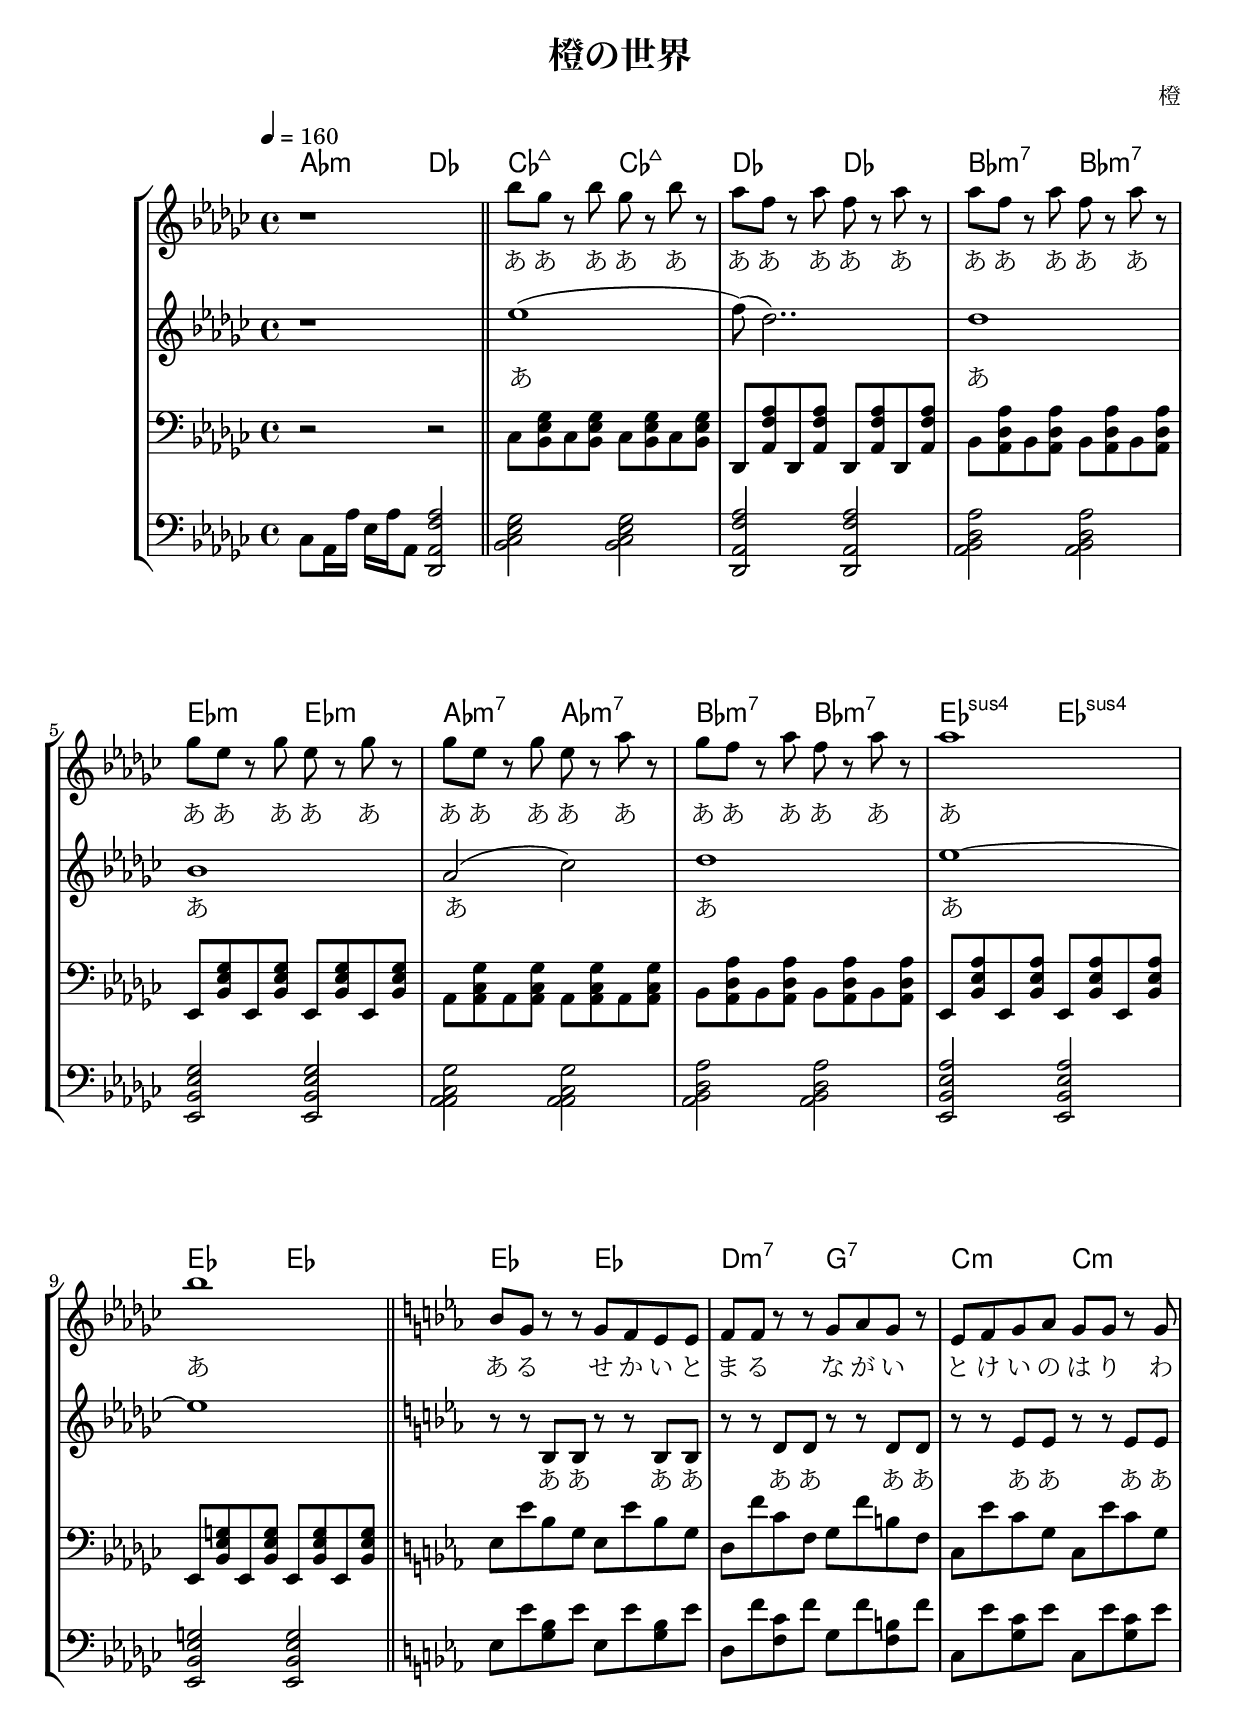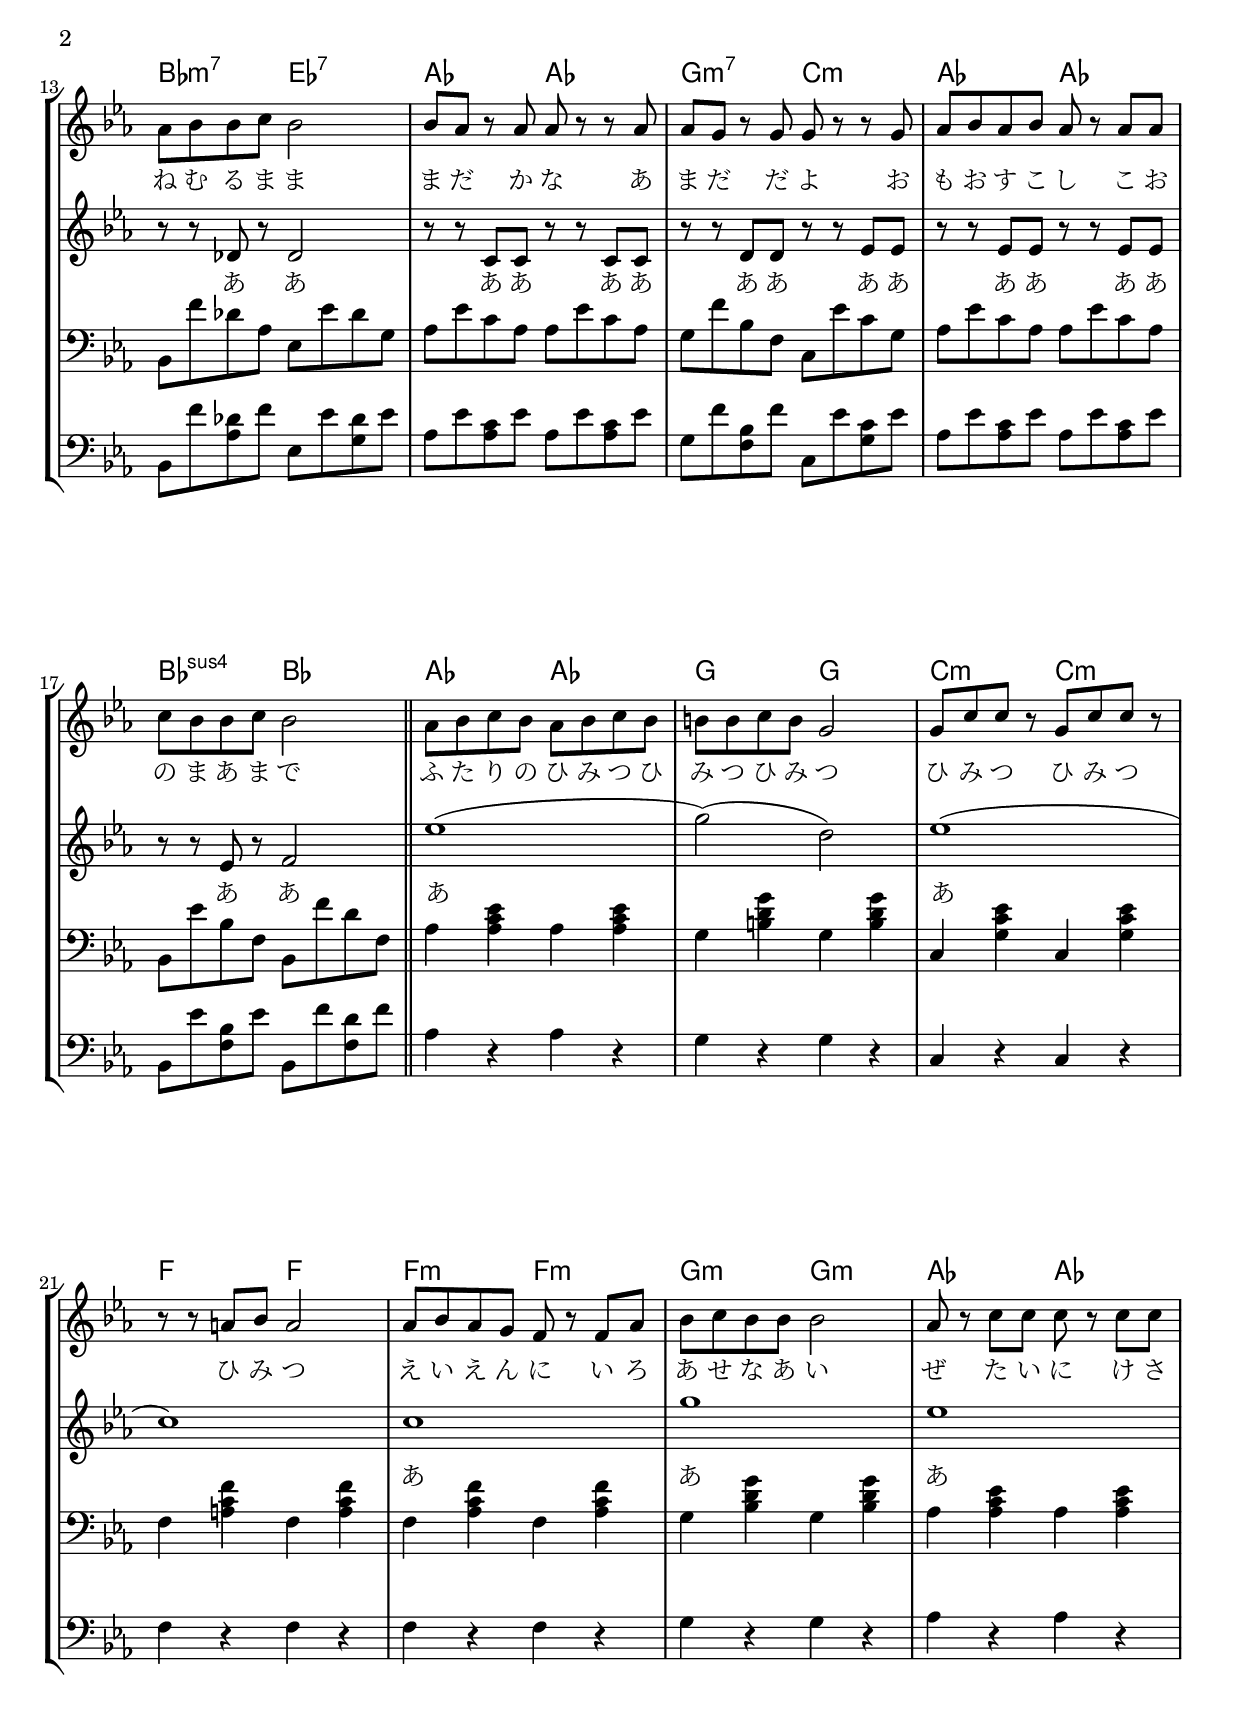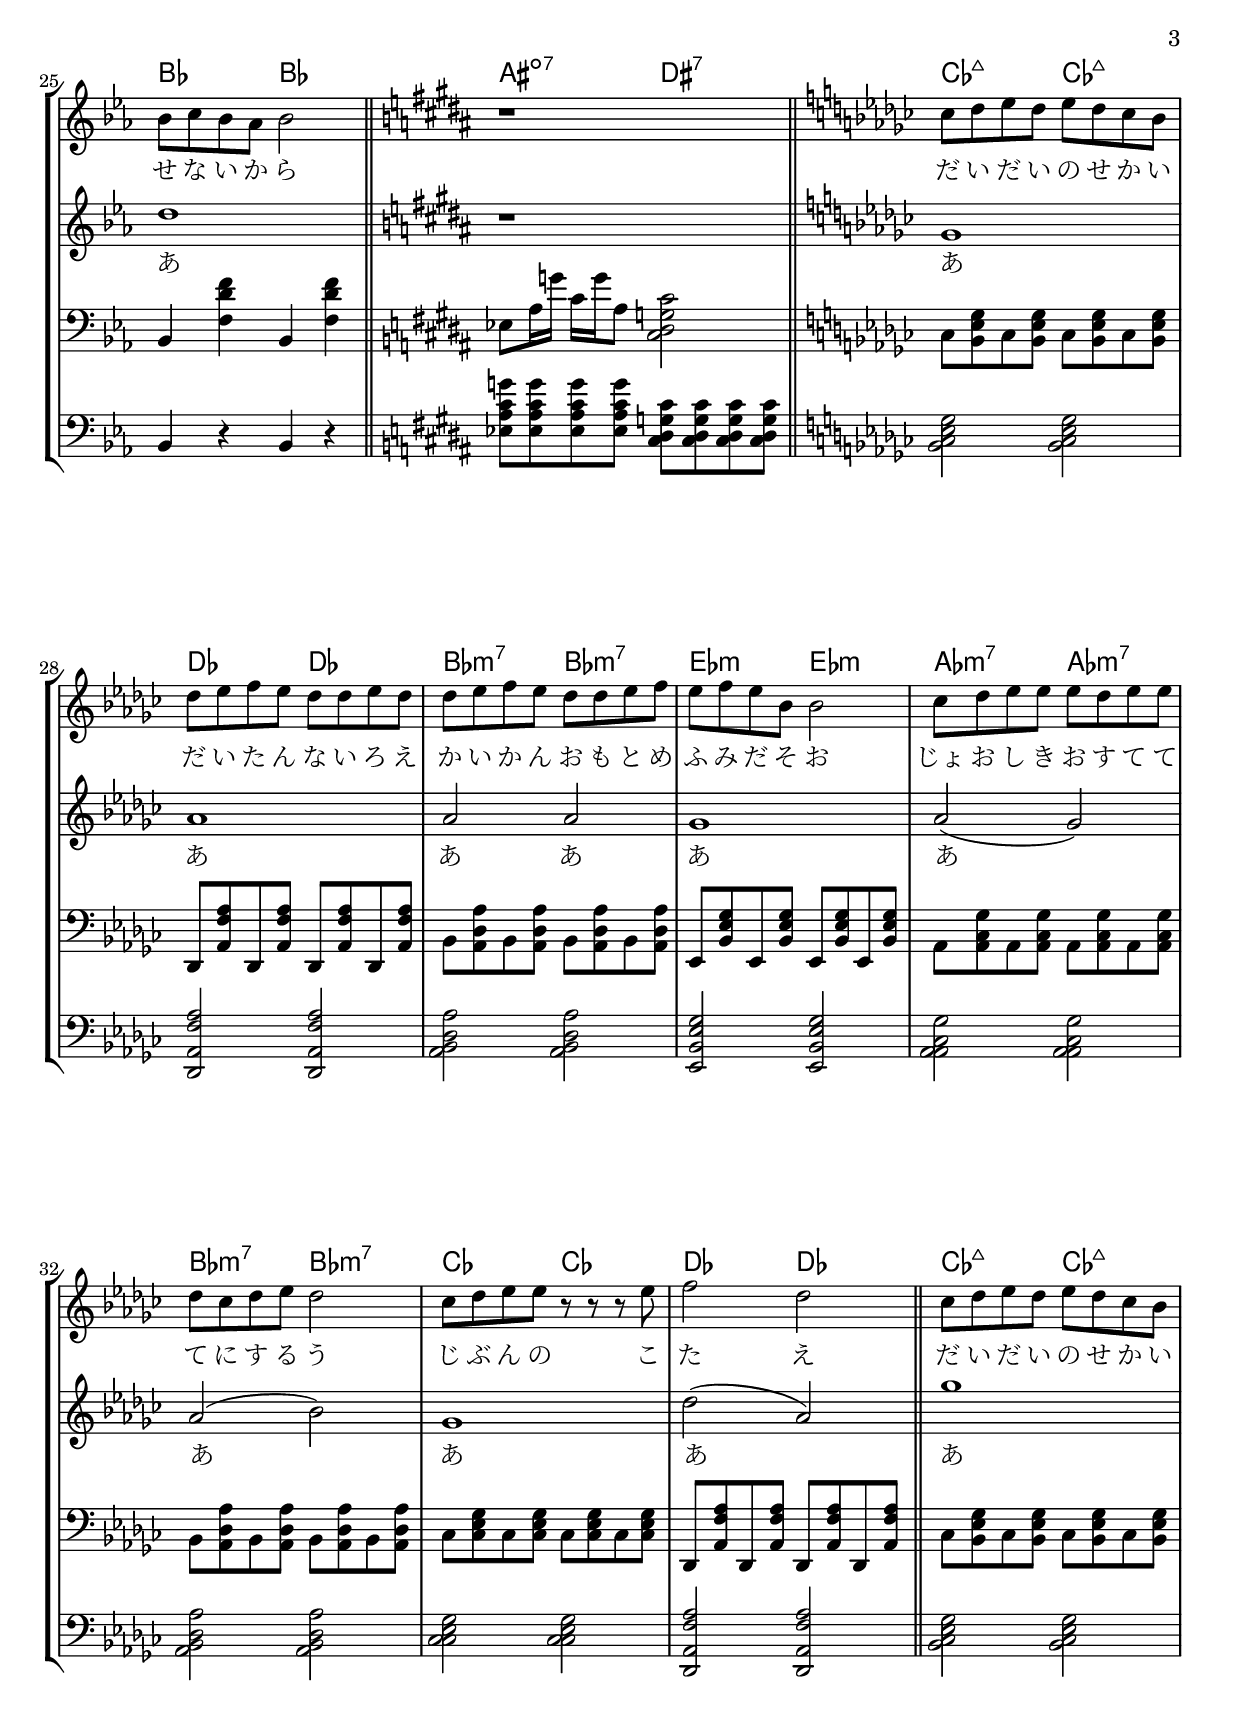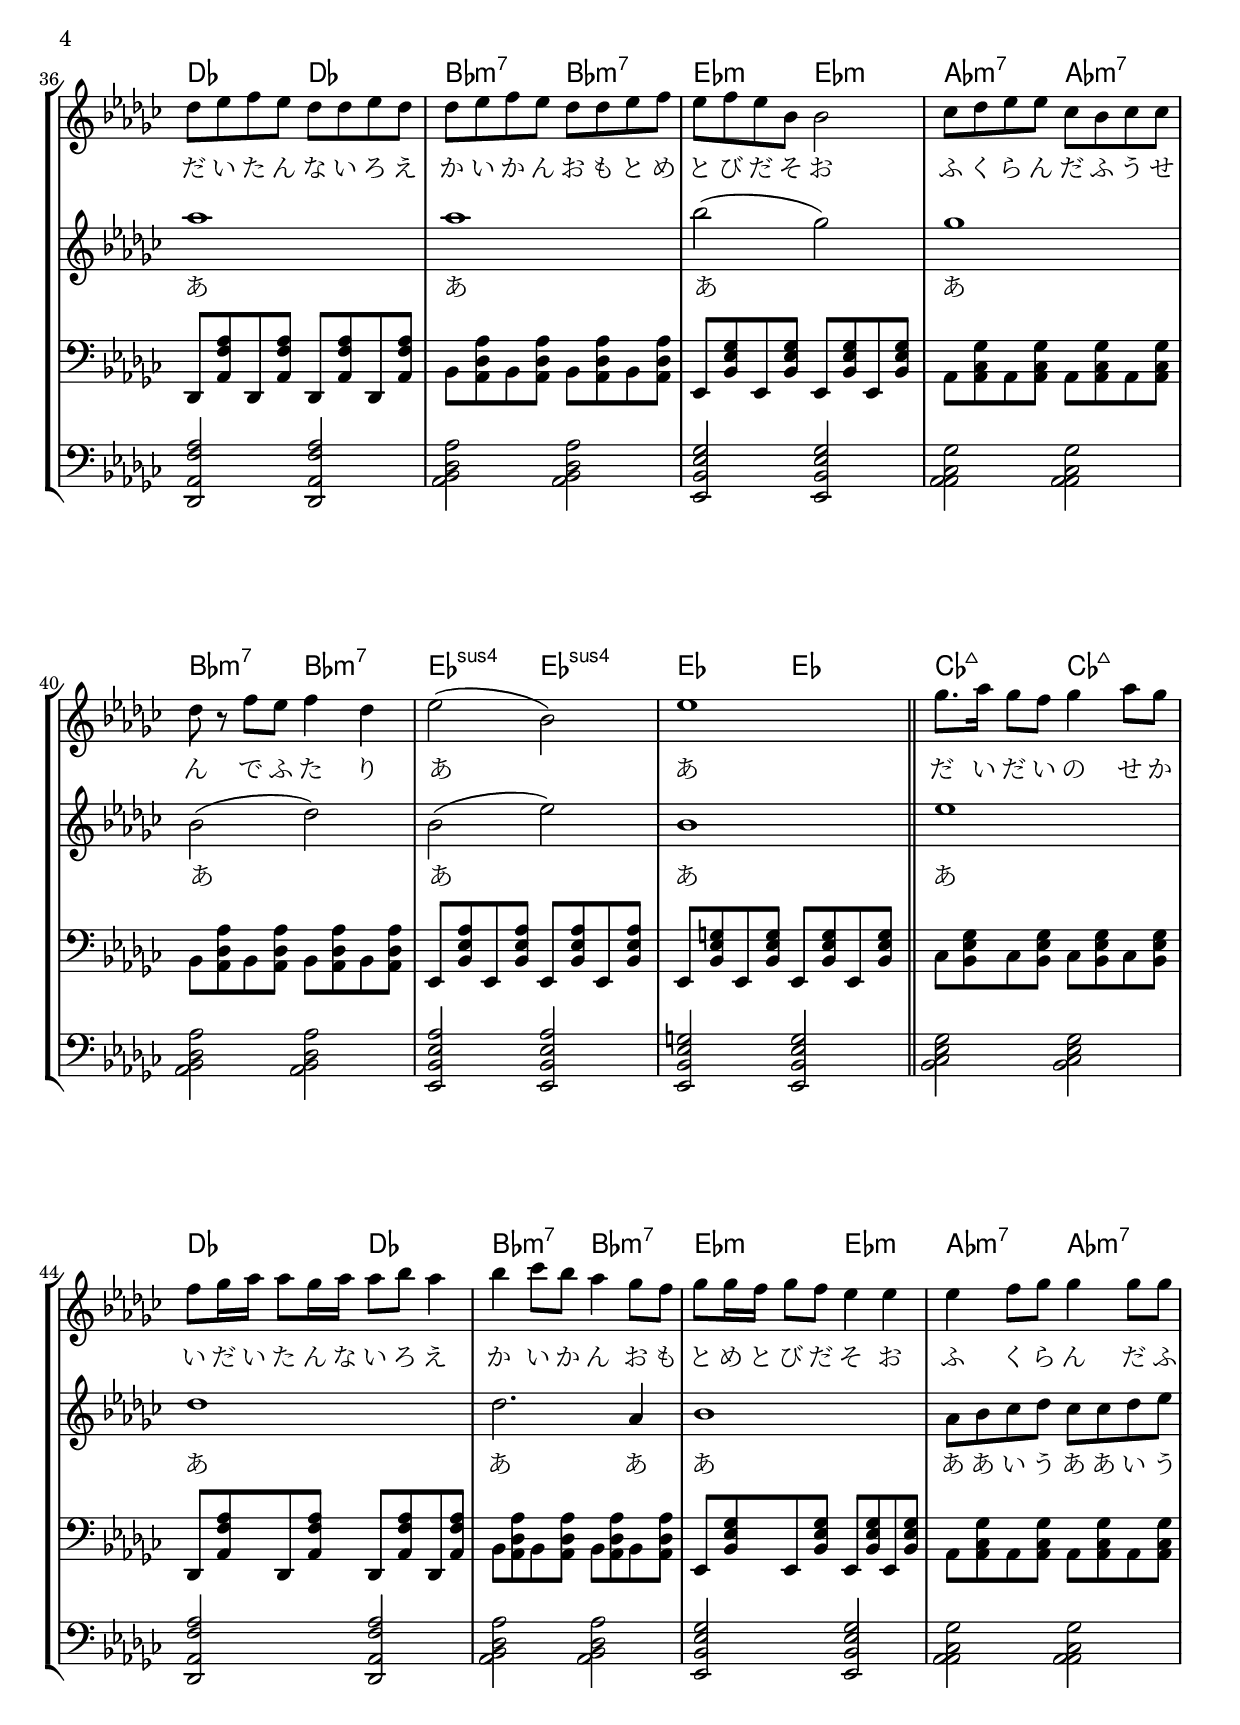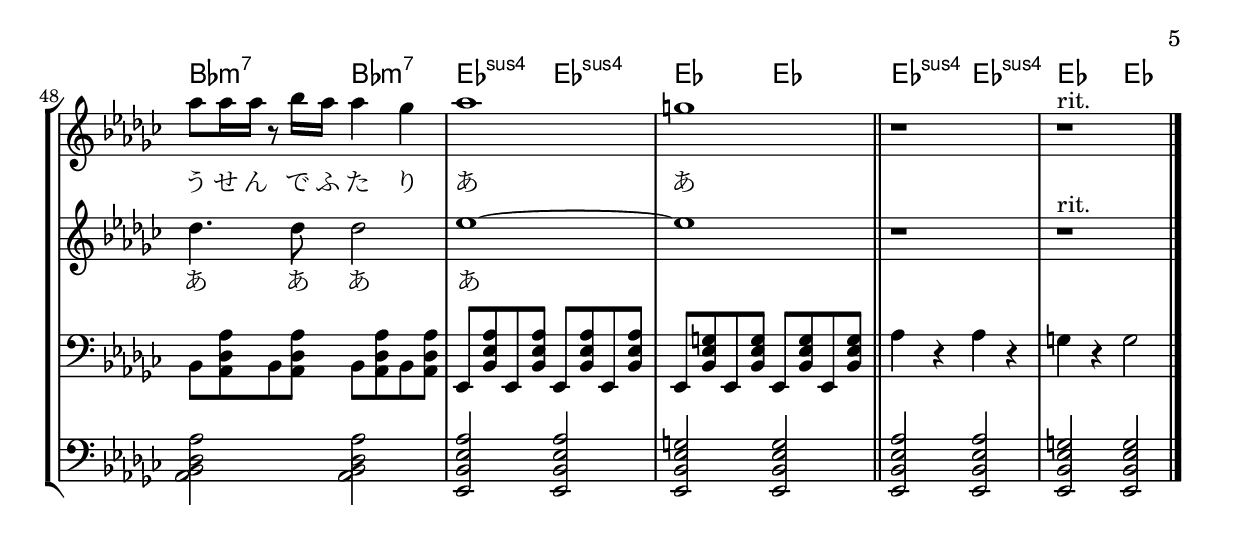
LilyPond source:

\version "2.12.1"

\header {
	title = \markup {橙の世界}
	composer = \markup \center-column {橙}
}

harmony = \chordmode {
	as2:m des 

	ces:maj7 ces:maj7 des des bes:min7 bes:min7 es:m es:m as:min7 as:min7 bes:min7 bes:min7 es:sus4 es:sus4 es es 

	es es d:m7 g:7 c:m c:m bes:min7 es:7 as as g:min7 c:m as as bes:sus4 bes 

	as as g g c:m c:m f f f:m f:m g:m g:m as as bes bes 

	ais:dim7 dis:7 

	ces:maj7 ces:maj7 des des bes:min7 bes:min7 es:m es:m as:min7 as:min7 bes:min7 bes:min7 ces ces des des 

	ces:maj7 ces:maj7 des des bes:min7 bes:min7 es:m es:m as:min7 as:min7 bes:min7 bes:min7 es:sus4 es:sus4 es es 

	ces:maj7 ces:maj7 des des bes:min7 bes:min7 es:m es:m as:min7 as:min7 bes:min7 bes:min7 es:sus4 es:sus4 es es 

	es:sus4 es:sus4 es es 
}

melody = {
	\key ges \major
	\tempo 4 = 160
	r1   
	\set Staff.midiInstrument = #"Lead 3 (calliope)"
	bes''8  ges''8  r8  bes''8  ges''8  r8  bes''8  r8 
	as''8  f''8  r8  as''8  f''8  r8  as''8  r8 
	as''8  f''8  r8  as''8  f''8  r8  as''8  r8 
	ges''8  es''8  r8  ges''8  es''8  r8  ges''8  r8 
	ges''8  es''8  r8  ges''8  es''8  r8  as''8  r8 
	ges''8  f''8  r8  as''8  f''8  r8  as''8  r8 
	as''1 
	bes''1
	\set Staff.midiInstrument = #"fss0.32"
		\key es \major
bes'8  g'8  r8  r8  g'8  f'8  es'8  es'8 
	f'8  f'8  r8  r8  g'8  as'8  g'8  r8 
	es'8  f'8  g'8  as'8  g'8  g'8  r8  g'8 
	as'8  bes'8  bes'8  c''8  bes'2 
	bes'8  as'8  r8  as'8  as'8  r8  r8  as'8 
	as'8  g'8  r8  g'8  g'8  r8  r8  g'8 
	as'8  bes'8  as'8  bes'8  as'8  r8  as'8  as'8 
	c''8  bes'8  bes'8  c''8  bes'2
	\set Staff.midiInstrument = #"fss0.32"
	as'8  bes'8  c''8  bes'8  as'8  bes'8  c''8  bes'8 
	b'8  b'8  c''8  b'8  g'2 
	g'8  c''8  c''8  r8  g'8  c''8  c''8  r8 
	r8  r8  a'8  bes'8  a'2 
	as'8  bes'8  as'8  g'8  f'8  r8  f'8  as'8 
	bes'8  c''8  bes'8  bes'8  bes'2 
	as'8  r8  c''8  c''8  c''8  r8  c''8  c''8 
	bes'8  c''8  bes'8  as'8  bes'2
	\key b \major
	r1   
	\set Staff.midiInstrument = #"fss0.32"
		\key ges \major
ces''8  des''8  es''8  des''8  es''8  des''8  ces''8  bes'8 
	des''8  es''8  f''8  es''8  des''8  des''8  es''8  des''8 
	des''8  es''8  f''8  es''8  des''8  des''8  es''8  f''8 
	es''8  f''8  es''8  bes'8  bes'2 
	ces''8  des''8  es''8  es''8  es''8  des''8  es''8  es''8 
	des''8  ces''8  des''8  es''8  des''2 
	ces''8  des''8  es''8  es''8  r8  r8  r8  es''8 
	f''2  des''2
	\set Staff.midiInstrument = #"fss0.32"
	ces''8  des''8  es''8  des''8  es''8  des''8  ces''8  bes'8 
	des''8  es''8  f''8  es''8  des''8  des''8  es''8  des''8 
	des''8  es''8  f''8  es''8  des''8  des''8  es''8  f''8 
	es''8  f''8  es''8  bes'8  bes'2 
	ces''8  des''8  es''8  es''8  ces''8  bes'8  ces''8  ces''8 
	des''8  r8  f''8  es''8  f''4  des''4 
	es''2  (bes'2) 
	es''1
	\set Staff.midiInstrument = #"Lead 3 (calliope)"
	ges''8.  as''16  ges''8  f''8  ges''4  as''8  ges''8 
	f''8  ges''16  as''16  as''8  ges''16  as''16  as''8  bes''8  as''4 
	bes''4  ces'''8  bes''8  as''4  ges''8  f''8 
	ges''8  ges''16  f''16  ges''8  f''8  es''4  es''4 
	es''4  f''8  ges''8  ges''4  ges''8  ges''8 
	as''8  as''16  as''16  r8  bes''16  as''16  as''4  ges''4 
	as''1 
	g''1
	r1 | r1^"rit." \bar "|."
}

words = \lyricmode {
	
	あ  あ  あ  あ  あ  あ  あ  あ  あ  あ  あ  あ  あ  あ  あ  あ  あ  あ  あ  あ  あ  あ  あ  あ  あ  あ  あ  あ  あ  あ  あ  あ  
	あ  る  せ  か  い  と  ま  る  な  が  い  と  け  い  の  は  り  わ  ね  む  る  ま  ま  ま  だ  か  な  あ  ま  だ  だ  よ  お  も  お  す  こ  し  こ  お  の  ま  あ  ま  で  
	ふ  た  り  の  ひ  み  つ  ひ  み  つ  ひ  み  つ  ひ  み  つ  ひ  み  つ  ひ  み  つ  え  い  え  ん  に  い  ろ  あ  せ  な  あ  い  ぜ  た  い  に  け  さ  せ  な  い  か  ら  
	
	だ  い  だ  い  の  せ  か  い  だ  い  た  ん  な  い  ろ  え  か  い  か  ん  お  も  と  め  ふ  み  だ  そ  お  じょ  お  し  き  お  す  て  て  て  に  す  る  う  じ  ぶ  ん  の  こ  た  え  
	だ  い  だ  い  の  せ  か  い  だ  い  た  ん  な  い  ろ  え  か  い  か  ん  お  も  と  め  と  び  だ  そ  お  ふ  く  ら  ん  だ  ふ  う  せ  ん  で  ふ  た  り  あ  あ  
	だ  い  だ  い  の  せ  か  い  だ  い  た  ん  な  い  ろ  え  か  い  か  ん  お  も  と  め  と  び  だ  そ  お  ふ  く  ら  ん  だ  ふ  う  せ  ん  で  ふ  た  り  あ  あ  
	
}

secondmelody = {
	\key ges \major
	\tempo 4 = 160
	r1   
	\set Staff.midiInstrument = #"FX 7 (echoes)"
	es''1 
	(f''8)  (des''2..) 
	des''1 
	bes'1 
	as'2  (ces''2) 
	des''1 
	es''1~ 
	es''1
 	\set Staff.midiInstrument = #"Harpsichord"
		\key es \major
r8  r8  bes8  bes8  r8  r8  bes8  bes8 
	r8  r8  d'8  d'8  r8  r8  d'8  d'8 
	r8  r8  es'8  es'8  r8  r8  es'8  es'8 
	r8  r8  des'8  r8  des'2 
	r8  r8  c'8  c'8  r8  r8  c'8  c'8 
	r8  r8  d'8  d'8  r8  r8  es'8  es'8 
	r8  r8  es'8  es'8  r8  r8  es'8  es'8 
	r8  r8  es'8  r8  f'2
	\set Staff.midiInstrument = #"Pad 4 (choir)"
	es''1 
	(g''2)  (d''2) 
	es''1 
	(c''1) 
	c''1 
	g''1 
	es''1 
	d''1
	\key b \major
	r1   
	\set Staff.midiInstrument = #"Brass Section"
		\key ges \major
ges'1 
	as'1 
	as'2  as'2 
	ges'1 
	as'2  (ges'2) 
	as'2  (bes'2) 
	ges'1 
	des''2  (as'2)
	\set Staff.midiInstrument = #"Brass Section"
	ges''1 
	as''1 
	as''1 
	bes''2  (ges''2) 
	ges''1 
	bes'2  (des''2) 
	bes'2  (es''2) 
	bes'1
	\set Staff.midiInstrument = #"Electric Guitar (jazz)"
	es''1 
	des''1 
	des''2.  as'4 
	bes'1 
	as'8  bes'8  ces''8  des''8  ces''8  ces''8  des''8  es''8 
	des''4.  des''8  des''2 
	es''1~ 
	es''1
 	r1 | r1^"rit." \bar "|."
}

secondwords = \lyricmode {
	
	あ  あ  あ  あ  あ  あ  
	あ  あ  あ  あ  あ  あ  あ  あ  あ  あ  あ  あ  あ  あ  あ  あ  あ  あ  あ  あ  あ  あ  あ  あ  あ  あ  あ  あ  
	あ  あ  あ  あ  あ  あ  
	
	あ  あ  あ  あ  あ  あ  あ  あ  あ  
	あ  あ  あ  あ  あ  あ  あ  あ  
	あ  あ  あ  あ  あ  あ  あ  い  う  あ  あ  い  う  あ  あ  あ  あ  
	
}

tempochange = {
	\tempo 4 = 160
	r1 \bar "||"
	\tempo 4 = 160
	r1 | r1 | r1 | r1 | r1 | r1 | r1 | r1 \bar "||"
	\tempo 4 = 160
	r1 | r1 | r1 | r1 | r1 | r1 | r1 | r1 \bar "||"
	\tempo 4 = 160
	r1 | r1 | r1 | r1 | r1 | r1 | r1 | r1 \bar "||"
	\tempo 4 = 160
	r1 \bar "||"
	\tempo 4 = 160
	r1 | r1 | r1 | r1 | r1 | r1 | r1 | r1 \bar "||"
	\tempo 4 = 160
	r1 | r1 | r1 | r1 | r1 | r1 | r1 | r1 \bar "||"
	\tempo 4 = 160
	r1 | r1 | r1 | r1 | r1 | r1 | r1 | r1 \bar "||"
	\tempo 4 = 160
	r1 | \tempo 4 = 120 r2 \tempo 4 = 106 r2 \bar "|."
}

mainacc = {
	\clef bass
	\set Staff.midiInstrument = #"Blown Bottle"
	\key ges \major
	\tempo 4 = 160
	r2
	r2
	\bar "||"

	\set Staff.midiInstrument = #"Tenor Sax"
	ces8 <bes, es ges> ces <bes, es ges>
	ces8 <bes, es ges> ces <bes, es ges>
	des,8 <as, f as> des, <as, f as>
	des,8 <as, f as> des, <as, f as>
	bes,8 <as, des as> bes, <as, des as>
	bes,8 <as, des as> bes, <as, des as>
	es,8 <bes, es ges> es, <bes, es ges>
	es,8 <bes, es ges> es, <bes, es ges>
	as,8 <as, ces ges> as, <as, ces ges>
	as,8 <as, ces ges> as, <as, ces ges>
	bes,8 <as, des as> bes, <as, des as>
	bes,8 <as, des as> bes, <as, des as>
	es,8 <bes, es as> es, <bes, es as>
	es,8 <bes, es as> es, <bes, es as>
	es,8 <bes, es g> es, <bes, es g>
	es,8 <bes, es g> es, <bes, es g>
	\bar "||"

	\set Staff.midiInstrument = #"Tenor Sax"
	\key es \major
	es8 es' bes g
	es8 es' bes g
	d8 f' c' f
	g8 f' b f
	c8 es' c' g
	c8 es' c' g
	bes,8 f' des' as
	es8 es' des' g
	as8 es' c' as
	as8 es' c' as
	g8 f' bes f
	c8 es' c' g
	as8 es' c' as
	as8 es' c' as
	bes,8 es' bes f
	bes,8 f' d' f
	\bar "||"

	\set Staff.midiInstrument = #"Tenor Sax"
	as4 <as c' es'>4
	as4 <as c' es'>4
	g4 <b d' g'>4
	g4 <b d' g'>4
	c4 <g c' es'>4
	c4 <g c' es'>4
	f4 <a c' f'>4
	f4 <a c' f'>4
	f4 <as c' f'>4
	f4 <as c' f'>4
	g4 <bes d' g'>4
	g4 <bes d' g'>4
	as4 <as c' es'>4
	as4 <as c' es'>4
	bes,4 <f d' f'>4
	bes,4 <f d' f'>4
	\bar "||"

	\set Staff.midiInstrument = #"Lead 1 (square)"
	\key b \major
	es8 ais16 g' cis' g' ais8
	<dis cis g cis'>2
	\bar "||"

	\set Staff.midiInstrument = #"Tenor Sax"
	\key ges \major
	ces8 <bes, es ges> ces <bes, es ges>
	ces8 <bes, es ges> ces <bes, es ges>
	des,8 <as, f as> des, <as, f as>
	des,8 <as, f as> des, <as, f as>
	bes,8 <as, des as> bes, <as, des as>
	bes,8 <as, des as> bes, <as, des as>
	es,8 <bes, es ges> es, <bes, es ges>
	es,8 <bes, es ges> es, <bes, es ges>
	as,8 <as, ces ges> as, <as, ces ges>
	as,8 <as, ces ges> as, <as, ces ges>
	bes,8 <as, des as> bes, <as, des as>
	bes,8 <as, des as> bes, <as, des as>
	ces8 <ces es ges> ces <ces es ges>
	ces8 <ces es ges> ces <ces es ges>
	des,8 <as, f as> des, <as, f as>
	des,8 <as, f as> des, <as, f as>
	\bar "||"

	\set Staff.midiInstrument = #"Tenor Sax"
	ces8 <bes, es ges> ces <bes, es ges>
	ces8 <bes, es ges> ces <bes, es ges>
	des,8 <as, f as> des, <as, f as>
	des,8 <as, f as> des, <as, f as>
	bes,8 <as, des as> bes, <as, des as>
	bes,8 <as, des as> bes, <as, des as>
	es,8 <bes, es ges> es, <bes, es ges>
	es,8 <bes, es ges> es, <bes, es ges>
	as,8 <as, ces ges> as, <as, ces ges>
	as,8 <as, ces ges> as, <as, ces ges>
	bes,8 <as, des as> bes, <as, des as>
	bes,8 <as, des as> bes, <as, des as>
	es,8 <bes, es as> es, <bes, es as>
	es,8 <bes, es as> es, <bes, es as>
	es,8 <bes, es g> es, <bes, es g>
	es,8 <bes, es g> es, <bes, es g>
	\bar "||"

	\set Staff.midiInstrument = #"Tenor Sax"
	ces8 <bes, es ges> ces <bes, es ges>
	ces8 <bes, es ges> ces <bes, es ges>
	des,8 <as, f as> des, <as, f as>
	des,8 <as, f as> des, <as, f as>
	bes,8 <as, des as> bes, <as, des as>
	bes,8 <as, des as> bes, <as, des as>
	es,8 <bes, es ges> es, <bes, es ges>
	es,8 <bes, es ges> es, <bes, es ges>
	as,8 <as, ces ges> as, <as, ces ges>
	as,8 <as, ces ges> as, <as, ces ges>
	bes,8 <as, des as> bes, <as, des as>
	bes,8 <as, des as> bes, <as, des as>
	es,8 <bes, es as> es, <bes, es as>
	es,8 <bes, es as> es, <bes, es as>
	es,8 <bes, es g> es, <bes, es g>
	es,8 <bes, es g> es, <bes, es g>
	\bar "||"

	\set Staff.midiInstrument = #"Tenor Sax"
	as4 r4
	as4 r4
	g4 r4
	g2
	\bar "|."
}

subacc = {
	\clef bass
	\set Staff.midiInstrument = #"String Ensemble 2"
	\key ges \major
	\tempo 4 = 160
	ces8 as,16 as es as as,8
	<des, as, f as>2
	\bar "||"

	\set Staff.midiInstrument = #"Viola"
	<ces bes, es ges>2
	<ces bes, es ges>2
	<des, as, f as>2
	<des, as, f as>2
	<bes, as, des as>2
	<bes, as, des as>2
	<es, bes, es ges>2
	<es, bes, es ges>2
	<as, as, ces ges>2
	<as, as, ces ges>2
	<bes, as, des as>2
	<bes, as, des as>2
	<es, bes, es as>2
	<es, bes, es as>2
	<es, bes, es g>2
	<es, bes, es g>2
	\bar "||"

	\set Staff.midiInstrument = #"Marimba"
	\key es \major
	es8 es' <g bes> es'
	es8 es' <g bes> es'
	d8 f' <f c'> f'
	g8 f' <f b> f'
	c8 es' <g c'> es'
	c8 es' <g c'> es'
	bes,8 f' <as des'> f'
	es8 es' <g des'> es'
	as8 es' <as c'> es'
	as8 es' <as c'> es'
	g8 f' <f bes> f'
	c8 es' <g c'> es'
	as8 es' <as c'> es'
	as8 es' <as c'> es'
	bes,8 es' <f bes> es'
	bes,8 f' <f d'> f'
	\bar "||"

	\set Staff.midiInstrument = #"Marimba"
	as4 r4
	as4 r4
	g4 r4
	g4 r4
	c4 r4
	c4 r4
	f4 r4
	f4 r4
	f4 r4
	f4 r4
	g4 r4
	g4 r4
	as4 r4
	as4 r4
	bes,4 r4
	bes,4 r4
	\bar "||"

	\set Staff.midiInstrument = #"Pad 4 (choir)"
	\key b \major
	<es ais cis' g'>8 <es ais cis' g'>8 <es ais cis' g'>8 <es ais cis' g'>8
	<dis cis g cis'>8 <dis cis g cis'>8 <dis cis g cis'>8 <dis cis g cis'>8
	\bar "||"

	\set Staff.midiInstrument = #"Viola"
	\key ges \major
	<ces bes, es ges>2
	<ces bes, es ges>2
	<des, as, f as>2
	<des, as, f as>2
	<bes, as, des as>2
	<bes, as, des as>2
	<es, bes, es ges>2
	<es, bes, es ges>2
	<as, as, ces ges>2
	<as, as, ces ges>2
	<bes, as, des as>2
	<bes, as, des as>2
	<ces ces es ges>2
	<ces ces es ges>2
	<des, as, f as>2
	<des, as, f as>2
	\bar "||"

	\set Staff.midiInstrument = #"Viola"
	<ces bes, es ges>2
	<ces bes, es ges>2
	<des, as, f as>2
	<des, as, f as>2
	<bes, as, des as>2
	<bes, as, des as>2
	<es, bes, es ges>2
	<es, bes, es ges>2
	<as, as, ces ges>2
	<as, as, ces ges>2
	<bes, as, des as>2
	<bes, as, des as>2
	<es, bes, es as>2
	<es, bes, es as>2
	<es, bes, es g>2
	<es, bes, es g>2
	\bar "||"

	\set Staff.midiInstrument = #"Viola"
	<ces bes, es ges>2
	<ces bes, es ges>2
	<des, as, f as>2
	<des, as, f as>2
	<bes, as, des as>2
	<bes, as, des as>2
	<es, bes, es ges>2
	<es, bes, es ges>2
	<as, as, ces ges>2
	<as, as, ces ges>2
	<bes, as, des as>2
	<bes, as, des as>2
	<es, bes, es as>2
	<es, bes, es as>2
	<es, bes, es g>2
	<es, bes, es g>2
	\bar "||"

	\set Staff.midiInstrument = #"Viola"
	<es, bes, es as>2
	<es, bes, es as>2
	<es, bes, es g>2
	<es, bes, es g>2
	\bar "|."
}

percA = {
	\drummode {
	hh4 hh8 hh4. hh4  \bar "||"
	r8 hho8 hho8 hho8 hho8 hho8 hho8 hho8  |hho8 hho8 hho8 hho8 hho8 hho8 hho8 hho8  |r8 hho8 hho8 hho8 hho8 hho8 hho8 hho8  |hho8 hho8 hho8 hho8 hho2  |r8 hho8 hho8 hho8 hho8 hho8 hho8 hho8  |hho8 hho8 hho8 hho8 hho8 hho8 hho8 hho8  |r8 hho8 hho8 hho8 hho8 hho8 hho8 hho8  |hho8 hho8 hho2.  \bar "||"
	hh8 hh8 hh8 hh8 hh8 hh8 hh8 hh8  |hh8 hh8 hh8 hh8 hh4 hh8 hh8  |hh8 hh8 hh8 hh8 hh8 hh8 hh8 hh8  |hh8 hh8 hh8 hh2 r8  |hh8 hh8 hh8 hh8 hh8 hh8 hh8 hh8  |hh8 hh8 hh8 hh8 hh4 hh8 hh8  |hh8 hh8 hh8 hh8 hh8 hh8 hh8 hh8  |r8 hh2. r8  \bar "||"
	r4 hh4 hh4 hh4  |hh4 hh4 hh4 hh4  |hh4 hh4 hh4 hh4  |hh4 hh4 hh4 hh4  |r4 hh4 hh4 hh4  |hh4 hh4 hh4 hh4  |hh4 hh4 hh4 hh4  |r1  \bar "||"
	r8 sn8 sn4 sn8 sn8 sn16 sn8 sn16  \bar "||"
	r8 hho8 hho8 hho8 hho8 hho8 hho8 hho8  |hho8 hho8 hho8 hho8 hho8 hho8 hho8 hho8  |r8 hho8 hho8 hho8 hho8 hho8 hho8 hho8  |hho8 hho8 hho8 hho8 hho2  |r8 hho8 hho8 hho8 hho8 hho8 hho8 hho8  |hho8 hho8 hho8 hho8 hho8 hho8 hho8 hho8  |r8 hho8 hho8 hho8 hho8 hho8 hho8 hho8  |hho8 hho8 hho2.  \bar "||"
	r8 hho8 hho8 hho8 hho8 hho8 hho8 hho8  |hho8 hho8 hho8 hho8 hho8 hho8 hho8 hho8  |r8 hho8 hho8 hho8 hho8 hho8 hho8 hho8  |hho8 hho8 hho8 hho8 hho2  |r8 hho8 hho8 hho8 hho8 hho8 hho8 hho8  |hho8 hho8 hho8 hho8 hho8 hho8 hho8 hho8  |r8 hho8 hho8 hho8 hho8 hho8 hho8 hho8  |hho8 hho8 hho2.  \bar "||"
	r8 hho8 hho8 hho8 hho8 hho8 hho8 hho8  |hho8 hho8 hho8 hho8 hho8 hho8 hho8 hho8  |r8 hho8 hho8 hho8 hho8 hho8 hho8 hho8  |hho8 hho8 hho8 hho8 hho2  |r8 hho8 hho8 hho8 hho8 hho8 hho8 hho8  |hho8 hho8 hho8 hho8 hho8 hho8 hho8 hho8  |r8 hho8 hho8 hho8 hho8 hho8 hho8 hho8  |hho8 hho8 hho2.  \bar "||"
	r1 |r1 \bar "|."
	}
}

percB = {
	\drummode {
	r8 hhp2 hhp4.  \bar "||"
	r8 sn4 sn4 sn4 sn8  |r8 sn4 sn4 sn4 sn8  |r8 sn4 sn4 sn4 sn8  |r8 sn4 sn8 sn8 sn16 sn4 r16  |r8 sn4 sn4 sn4 sn8  |r8 sn4 sn4 sn4 sn8  |r8 sn4 sn4 sn4 sn8  |r8 sn8. sn16 sn8 sn16 sn16 sn16 sn8. sn8  \bar "||"
	r4 sn8. sn8 sn8. sn8. sn16  |r4 sn8. sn8 sn8. sn4  |r4 sn8. sn8 sn8. sn8. sn16  |r8 sn8 sn4 sn8 sn16 sn8 sn8 sn16  |r4 sn8. sn8 sn8. sn8. sn16  |r4 sn8. sn8 sn8. sn4  |r4 sn8. sn8 sn8. sn8. sn16  |r4 sn2 sn4  \bar "||"
	r4 sn8 sn4. sn4  |r4 sn8 sn4. sn4  |r4 sn8 sn4. sn4  |r4 sn8 sn4. sn4  |r4 sn8 sn4. sn4  |r4 sn8 sn4. sn4  |r4 sn8 sn4. sn4  |sn16 sn16 sn16 sn16 sn16 sn16 sn16 sn16 sn16 sn16 sn16 sn16 sn16 sn16 sn16 sn16  \bar "||"
	r1  \bar "||"
	r8 sn4 sn4 sn4 sn8  |r8 sn4 sn4 sn4 sn8  |r8 sn4 sn4 sn4 sn8  |r8 sn4 sn8 sn8 sn16 sn4 r16  |r8 sn4 sn4 sn4 sn8  |r8 sn4 sn4 sn4 sn8  |r8 sn4 sn4 sn4 sn8  |r8 sn8. sn16 sn8 sn16 sn16 sn16 sn8. sn8  \bar "||"
	r8 sn4 sn4 sn4 sn8  |r8 sn4 sn4 sn4 sn8  |r8 sn4 sn4 sn4 sn8  |r8 sn4 sn8 sn8 sn16 sn4 r16  |r8 sn4 sn4 sn4 sn8  |r8 sn4 sn4 sn4 sn8  |r8 sn4 sn4 sn4 sn8  |r8 sn8. sn16 sn8 sn16 sn16 sn16 sn8. sn8  \bar "||"
	r8 sn4 sn4 sn4 sn8  |r8 sn4 sn4 sn4 sn8  |r8 sn4 sn4 sn4 sn8  |r8 sn4 sn8 sn8 sn16 sn4 r16  |r8 sn4 sn4 sn4 sn8  |r8 sn4 sn4 sn4 sn8  |r8 sn4 sn4 sn4 sn8  |r8 sn8. sn16 sn8 sn16 sn16 sn16 sn8. sn8  \bar "||"
	r1 |r1 \bar "|."
	}
}

percC = {
	\drummode {
	r4 sn2 sn8 sn16 sn16  \bar "||"
	bd4 bd4 bd8. bd8 bd8.  |bd4 bd4 bd8. bd8 bd8.  |bd4 bd4 bd8. bd8 bd8.  |bd4 bd4 r16 bd4. r16  |bd4 bd4 bd8. bd8 bd8.  |bd4 bd4 bd8. bd8 bd8.  |bd4 bd4 bd8. bd8 bd8.  |bd8 bd8 bd8. bd8. bd8 bd8 bd8  \bar "||"
	bd8 bd4 bd2 bd8  |bd8 bd2 bd4.  |bd8 bd4 bd2 bd8  |bd4 r16 bd8. bd2  |bd8 bd4 bd2 bd8  |bd8 bd2 bd4.  |bd8 bd4 bd2 bd8  |bd8 bd4. bd4. bd8  \bar "||"
	bd4 bd4 bd4 bd4  |bd4 bd4 bd4 bd8 bd8  |bd4 bd4 bd4 bd4  |bd4 bd4 bd4 bd8 bd8  |bd4 bd4 bd4 bd4  |bd4 bd4 bd4 bd8 bd8  |bd4 bd4 bd4 bd4  |bd4 bd4 bd8 bd8 bd8 bd8  \bar "||"
	toml8 toml8 toml8 toml8 toml8 toml8 toml8 toml8  \bar "||"
	bd4 bd4 bd8. bd8 bd8.  |bd4 bd4 bd8. bd8 bd8.  |bd4 bd4 bd8. bd8 bd8.  |bd4 bd4 r16 bd4. r16  |bd4 bd4 bd8. bd8 bd8.  |bd4 bd4 bd8. bd8 bd8.  |bd4 bd4 bd8. bd8 bd8.  |bd8 bd8 bd8. bd8. bd8 bd8 bd8  \bar "||"
	bd4 bd4 bd8. bd8 bd8.  |bd4 bd4 bd8. bd8 bd8.  |bd4 bd4 bd8. bd8 bd8.  |bd4 bd4 r16 bd4. r16  |bd4 bd4 bd8. bd8 bd8.  |bd4 bd4 bd8. bd8 bd8.  |bd4 bd4 bd8. bd8 bd8.  |bd8 bd8 bd8. bd8. bd8 bd8 bd8  \bar "||"
	bd4 bd4 bd8. bd8 bd8.  |bd4 bd4 bd8. bd8 bd8.  |bd4 bd4 bd8. bd8 bd8.  |bd4 bd4 r16 bd4. r16  |bd4 bd4 bd8. bd8 bd8.  |bd4 bd4 bd8. bd8 bd8.  |bd4 bd4 bd8. bd8 bd8.  |bd8 bd8 bd8. bd8. bd8 bd8 bd8  \bar "||"
	r1 |r1 \bar "|."
	}
}

percD = {
	\drummode {
	bd8 bd4 r16 bd8. bd4 bd8  \bar "||"
	cymc1  |r1  |cymc1  |r1  |cymc1  |r1  |cymc1  |r1  \bar "||"
	r1  |r2 r8 hho4.  |r1  |r4. r16 hho2 r16  |r1  |r2 r8 hho4.  |r1  |r4. r16 hho2 r16  \bar "||"
	r8 hhp4 hhp4 hhp4 hhp8  |r8 hhp4 hhp4 hhp4 hhp8  |r8 hhp4 hhp4 hhp4 hhp8  |r8 hhp4 hhp4 hhp4 hhp8  |r8 hhp4 hhp4 hhp4 hhp8  |r8 hhp4 hhp4 hhp4 hhp8  |r8 hhp4 hhp4 hhp4 hhp8  |r8 hhp4 hhp4 hhp4 hhp8  \bar "||"
	r4. r16 tomfh2 r16  \bar "||"
	cymc1  |r1  |cymc1  |r1  |cymc1  |r1  |cymc1  |r1  \bar "||"
	cymc1  |r1  |cymc1  |r1  |cymc1  |r1  |cymc1  |r1  \bar "||"
	cymc1  |r1  |cymc1  |r1  |cymc1  |r1  |cymc1  |r1  \bar "||"
	r1 |r1 \bar "|."
	}
}

percE = {
	\drummode {
	r4. r16 hho2 r16  \bar "||"
	r1 |r1 |r1 |r2. tommh16 tommh8.  |r1 |r1 |r1 |r2. tommh16 tommh8.  \bar "||"
	r1 |r1 |r1 |r1 |r1 |r1 |r1 |cymc1  \bar "||"
	cymc1  |r1 |r1 |r1 |cymc1  |r1 |r1 |r1 \bar "||"
	bd4. bd8 bd4 r16 bd8.  \bar "||"
	r1 |r1 |r1 |r2. tommh16 tommh8.  |r1 |r1 |r1 |r2. tommh16 tommh8.  \bar "||"
	r1 |r1 |r1 |r2. tommh16 tommh8.  |r1 |r1 |r1 |r2. tommh16 tommh8.  \bar "||"
	r1 |r1 |r1 |r2. tommh16 tommh8.  |r1 |r1 |r1 |r2. tommh16 tommh8.  \bar "||"
	r1 |r1 \bar "|."
	}
}

percF = {
	\drummode {
	cymc1  \bar "||"
	r1 |r1 |r1 |r2. r8 tomfh16 tomfh16  |r1 |r1 |r1 |r2. r8 tomfh8  \bar "||"
	r1 |r1 |r1 |r1 |r1 |r1 |r1 |r4 r16 tommh16 tommh4. tommh4  \bar "||"
	r1 | r1 | r1 | r1 | r1 | r1 | r1 | r1 \bar "||"
	cymc1  \bar "||"
	r1 |r1 |r1 |r2. r8 tomfh16 tomfh16  |r1 |r1 |r1 |r2. r8 tomfh8  \bar "||"
	r1 |r1 |r1 |r2. r8 tomfh16 tomfh16  |r1 |r1 |r1 |r2. r8 tomfh8  \bar "||"
	r1 |r1 |r1 |r2. r8 tomfh16 tomfh16  |r1 |r1 |r1 |r2. r8 tomfh8  \bar "||"
	r1 | r1 \bar "|."
	}
}

percG = {
	\drummode {
	r1 \bar "||"
	r1 |r1 |r1 |r1 |r1 |r1 |r1 |r2. tomml16 tomml8.  \bar "||"
	r1 |r1 |r1 |r1 |r1 |r1 |r1 |r4. r16 tomml4. tomml8.  \bar "||"
	r1 | r1 | r1 | r1 | r1 | r1 | r1 | r1 \bar "||"
	r1 \bar "||"
	r1 |r1 |r1 |r1 |r1 |r1 |r1 |r2. tomml16 tomml8.  \bar "||"
	r1 |r1 |r1 |r1 |r1 |r1 |r1 |r2. tomml16 tomml8.  \bar "||"
	r1 |r1 |r1 |r1 |r1 |r1 |r1 |r2. tomml16 tomml8.  \bar "||"
	r1 | r1 \bar "|."
	}
}

percH = {
	\drummode {
	r1 \bar "||"
	r1 | r1 | r1 | r1 | r1 | r1 | r1 | r1 \bar "||"
	r1 |r1 |r1 |r1 |r1 |r1 |r1 |r2 r16 toml8 toml4 r16  \bar "||"
	r1 | r1 | r1 | r1 | r1 | r1 | r1 | r1 \bar "||"
	r1 \bar "||"
	r1 | r1 | r1 | r1 | r1 | r1 | r1 | r1 \bar "||"
	r1 | r1 | r1 | r1 | r1 | r1 | r1 | r1 \bar "||"
	r1 | r1 | r1 | r1 | r1 | r1 | r1 | r1 \bar "||"
	r1 | r1 \bar "|."
	}
}

percI = {
	\drummode {
	r1 \bar "||"
	r1 | r1 | r1 | r1 | r1 | r1 | r1 | r1 \bar "||"
	r1 |r1 |r1 |r1 |r1 |r1 |r1 |r2 r8 tomfh4 tomfh8  \bar "||"
	r1 | r1 | r1 | r1 | r1 | r1 | r1 | r1 \bar "||"
	r1 \bar "||"
	r1 | r1 | r1 | r1 | r1 | r1 | r1 | r1 \bar "||"
	r1 | r1 | r1 | r1 | r1 | r1 | r1 | r1 \bar "||"
	r1 | r1 | r1 | r1 | r1 | r1 | r1 | r1 \bar "||"
	r1 | r1 \bar "|."
	}
}

\score {
	<<
		\new StaffGroup <<
			\new ChordNames {\harmony}
			\new Voice = "melody" {\melody}
			\new Lyrics \lyricsto "melody" \words
			\new Voice = "secondmelody" {\secondmelody}
			\new Lyrics \lyricsto "secondmelody" \secondwords
			\new Staff = "mainacc" {\mainacc}
			\new Staff = "subacc" {\subacc}
		>>
	>>
	\layout { }
}
